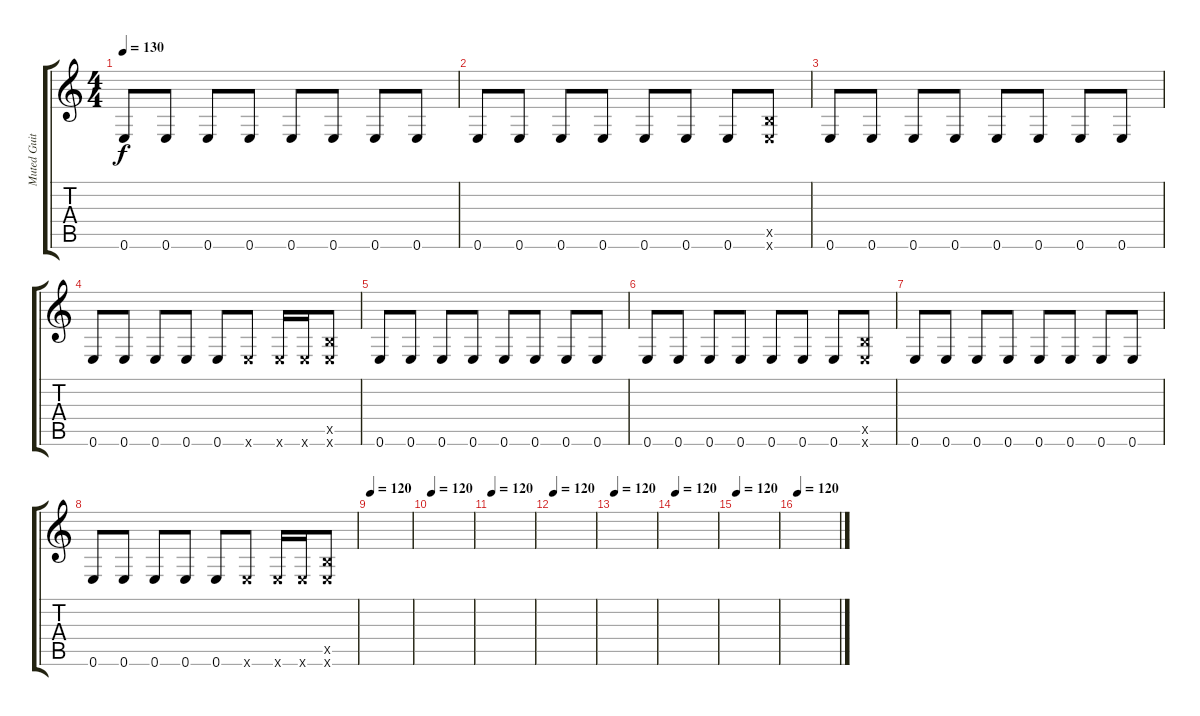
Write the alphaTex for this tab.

\track ("Muted Guitar II" "Muted Guit") {instrument electricguitarmuted}
\staff {score tabs}
\tuning (E4 B3 G3 D3 A2 E2) {hide}
\ts (4 4)
\tempo 130
\clef g2
\ks c
0.6.8{dy f instrument electricguitarmuted} 0.6.8 0.6.8 0.6.8 0.6.8 0.6.8 0.6.8 0.6.8 |
0.6.8 0.6.8 0.6.8 0.6.8 0.6.8 0.6.8 0.6.8 (2.5{x} 0.6{x}).8{instrument overdrivenguitar} |
0.6.8{instrument electricguitarmuted} 0.6.8 0.6.8 0.6.8 0.6.8 0.6.8 0.6.8 0.6.8 |
0.6.8 0.6.8 0.6.8 0.6.8 0.6.8 0.6{x}.8{instrument overdrivenguitar} 0.6{x}.16 0.6{x}.16 (2.5{x} 0.6{x}).8{instrument overdrivenguitar} |
0.6.8{instrument electricguitarmuted} 0.6.8 0.6.8 0.6.8 0.6.8 0.6.8 0.6.8 0.6.8 |
0.6.8 0.6.8 0.6.8 0.6.8 0.6.8 0.6.8 0.6.8 (2.5{x} 0.6{x}).8{instrument overdrivenguitar} |
0.6.8{instrument electricguitarmuted} 0.6.8 0.6.8 0.6.8 0.6.8 0.6.8 0.6.8 0.6.8 |
0.6.8 0.6.8 0.6.8 0.6.8 0.6.8 0.6{x}.8{instrument overdrivenguitar} 0.6{x}.16 0.6{x}.16 (2.5{x} 0.6{x}).8{instrument overdrivenguitar} |
\tempo 120
|
\tempo 120
|
\tempo 120
|
\tempo 120
|
\tempo 120
|
\tempo 120
|
\tempo 120
|
\tempo 120
